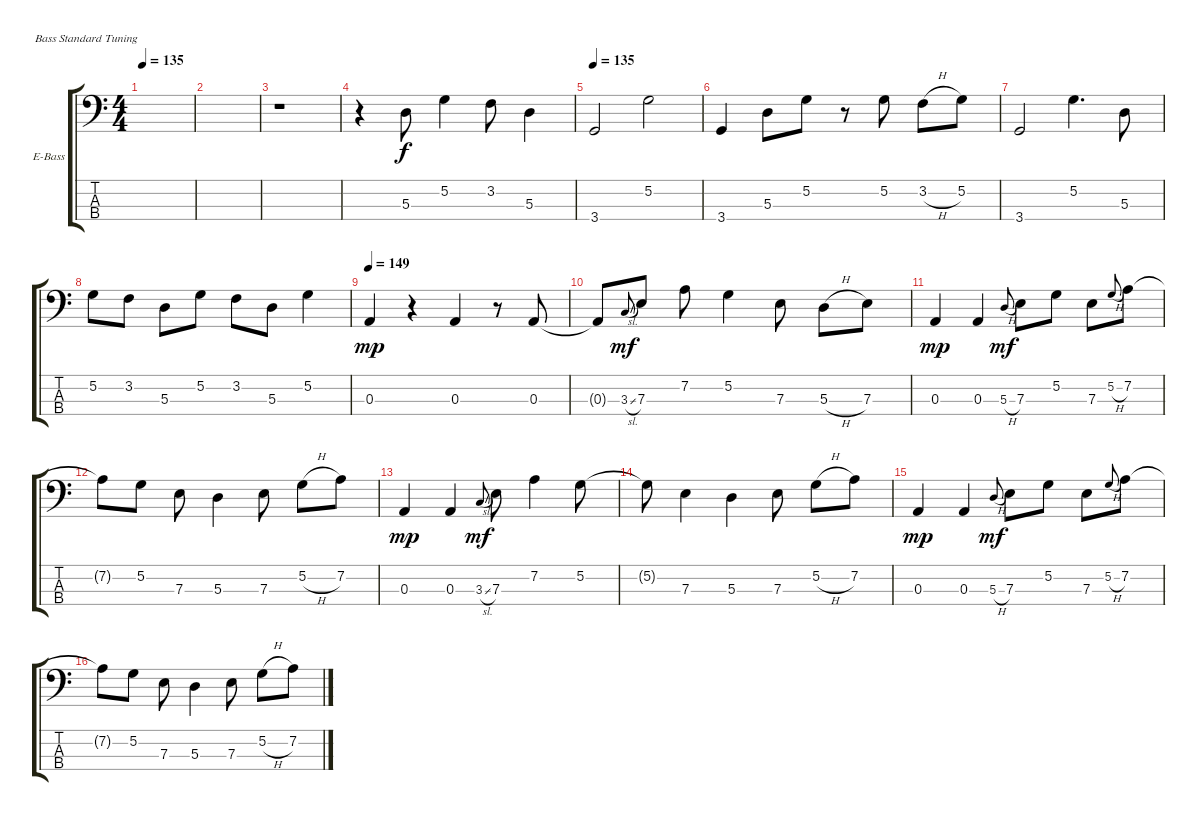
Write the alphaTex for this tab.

\defaultSystemsLayout 4
\bracketExtendMode groupsimilarinstruments
\firstSystemTrackNameOrientation horizontal
\otherSystemsTrackNameOrientation horizontal
\track ("Electric Bass" "E-Bass") {instrument electricbassfinger}
\staff {score tabs}
\tuning (G2 D2 A1 E1)
\ts (4 4)
\tempo 135
\clef f4
\scale
0.498069
\ks c
|
\scale
0.262548 |
r.1 |
r.4 5.3.8 5.2.4 3.2.8 5.3.4 |
\tempo 135
\scale
0.239382 3.4.2 5.2.2 |
\scale
0.333333 3.4.4 5.3.8 5.2.8 r.8 5.2.8 3.2{h}.8 5.2.8 |
\scale
0.333333 3.4.2 5.2.4{d} 5.3.8 |
\scale
0.333333 5.2.8 3.2.8 5.3.8 5.2.8 3.2.8 5.3.8 5.2.4 |
\tempo 149
\scale
0.333333 0.3.4{dy mp} r.4 0.3.4 r.8 0.3.8 |
\scale
0.333333 0.3{t}.8 3.3{sl}.8{gr onbeat dy mf} 7.3.8 7.2.8 5.2.4 7.3.8 5.3{h}.8 7.3.8 |
\scale
0.333333 0.3.4{dy mp} 0.3.4 5.3{h}.8{gr onbeat dy mf} 7.3.8 5.2.8 7.3.8 5.2{h}.8{gr onbeat} 7.2.8 |
\scale
0.333333 7.2{t}.8 5.2.8 7.3.8 5.3.4 7.3.8 5.2{h}.8 7.2.8 |
\scale
0.333333 0.3.4{dy mp} 0.3.4 3.3{sl}.8{gr onbeat dy mf} 7.3.8 7.2.4 5.2.8 |
\scale
0.333333 5.2{t}.8 7.3.4 5.3.4 7.3.8 5.2{h}.8 7.2.8 |
\scale
0.333333 0.3.4{dy mp} 0.3.4 5.3{h}.8{gr onbeat dy mf} 7.3.8 5.2.8 7.3.8 5.2{h}.8{gr onbeat} 7.2.8 |
\scale
0.333333 7.2{t}.8 5.2.8 7.3.8 5.3.4 7.3.8 5.2{h}.8 7.2.8
